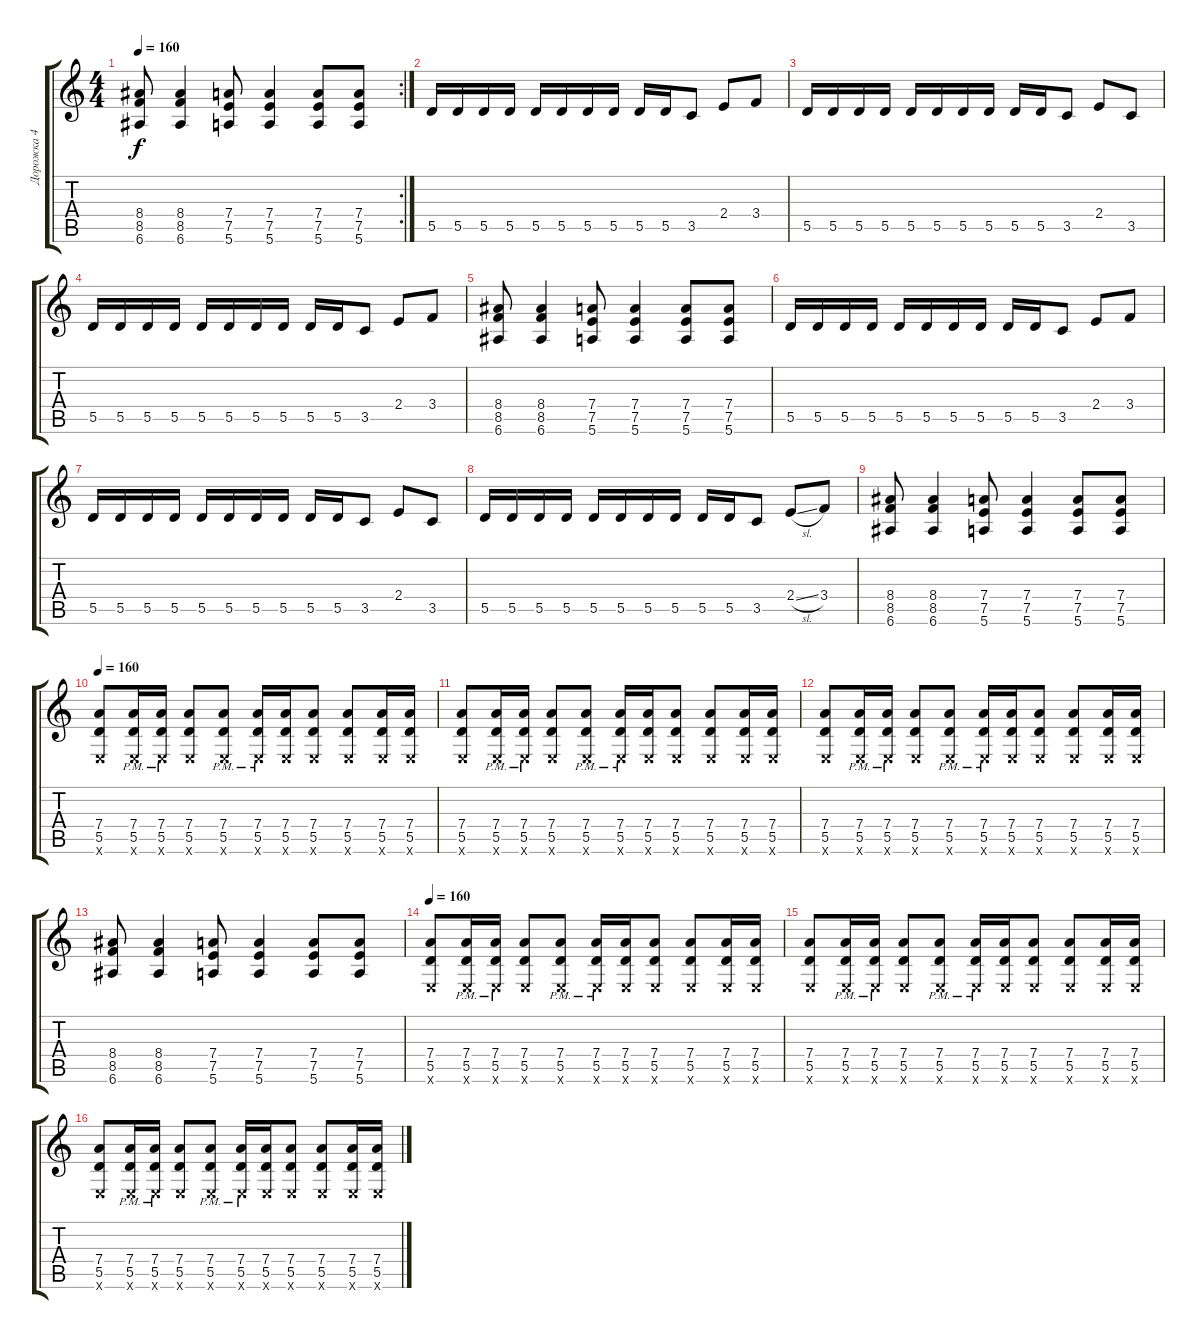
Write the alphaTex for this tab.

\track ("Дорожка 4" "Дорожка 4") {instrument acousticguitarsteel}
\staff {score tabs}
\tuning (E4 B3 G3 D3 A2 E2) {hide}
\rc 2
\ts (4 4)
\tempo 160
\clef g2
\ks c
(8.4 8.5 6.6).8{dy f} (8.4 8.5 6.6).4 (7.4 7.5 5.6).8 (7.4 7.5 5.6).4 (7.4 7.5 5.6).8 (7.4 7.5 5.6).8 |
5.5.16 5.5.16 5.5.16 5.5.16 5.5.16 5.5.16 5.5.16 5.5.16 5.5.16 5.5.16 3.5.8 2.4.8 3.4.8 |
5.5.16 5.5.16 5.5.16 5.5.16 5.5.16 5.5.16 5.5.16 5.5.16 5.5.16 5.5.16 3.5.8 2.4.8 3.5.8 |
5.5.16 5.5.16 5.5.16 5.5.16 5.5.16 5.5.16 5.5.16 5.5.16 5.5.16 5.5.16 3.5.8 2.4.8 3.4.8 |
(8.4 8.5 6.6).8 (8.4 8.5 6.6).4 (7.4 7.5 5.6).8 (7.4 7.5 5.6).4 (7.4 7.5 5.6).8 (7.4 7.5 5.6).8 |
5.5.16 5.5.16 5.5.16 5.5.16 5.5.16 5.5.16 5.5.16 5.5.16 5.5.16 5.5.16 3.5.8 2.4.8 3.4.8 |
5.5.16 5.5.16 5.5.16 5.5.16 5.5.16 5.5.16 5.5.16 5.5.16 5.5.16 5.5.16 3.5.8 2.4.8 3.5.8 |
5.5.16 5.5.16 5.5.16 5.5.16 5.5.16 5.5.16 5.5.16 5.5.16 5.5.16 5.5.16 3.5.8 2.4{sl}.8 3.4.8 |
(8.4 8.5 6.6).8 (8.4 8.5 6.6).4 (7.4 7.5 5.6).8 (7.4 7.5 5.6).4 (7.4 7.5 5.6).8 (7.4 7.5 5.6).8 |
\tempo 160
(7.4 5.5 0.6{x}).8 (7.4{pm} 5.5 0.6{x}).16 (7.4{pm} 5.5 0.6{x}).16 (7.4 5.5 0.6{x}).8 (7.4 5.5{pm} 0.6{x}).8 (7.4 5.5{pm} 0.6{x}).16 (7.4 5.5 0.6{x}).16 (7.4 5.5 0.6{x}).8 (7.4 5.5 0.6{x}).8 (7.4 5.5 0.6{x}).16 (7.4 5.5 0.6{x}).16 |
(7.4 5.5 0.6{x}).8 (7.4{pm} 5.5 0.6{x}).16 (7.4{pm} 5.5 0.6{x}).16 (7.4 5.5 0.6{x}).8 (7.4 5.5{pm} 0.6{x}).8 (7.4 5.5{pm} 0.6{x}).16 (7.4 5.5 0.6{x}).16 (7.4 5.5 0.6{x}).8 (7.4 5.5 0.6{x}).8 (7.4 5.5 0.6{x}).16 (7.4 5.5 0.6{x}).16 |
(7.4 5.5 0.6{x}).8 (7.4{pm} 5.5 0.6{x}).16 (7.4{pm} 5.5 0.6{x}).16 (7.4 5.5 0.6{x}).8 (7.4 5.5{pm} 0.6{x}).8 (7.4 5.5{pm} 0.6{x}).16 (7.4 5.5 0.6{x}).16 (7.4 5.5 0.6{x}).8 (7.4 5.5 0.6{x}).8 (7.4 5.5 0.6{x}).16 (7.4 5.5 0.6{x}).16 |
(8.4 8.5 6.6).8 (8.4 8.5 6.6).4 (7.4 7.5 5.6).8 (7.4 7.5 5.6).4 (7.4 7.5 5.6).8 (7.4 7.5 5.6).8 |
\tempo 160
(7.4 5.5 0.6{x}).8 (7.4{pm} 5.5 0.6{x}).16 (7.4{pm} 5.5 0.6{x}).16 (7.4 5.5 0.6{x}).8 (7.4 5.5{pm} 0.6{x}).8 (7.4 5.5{pm} 0.6{x}).16 (7.4 5.5 0.6{x}).16 (7.4 5.5 0.6{x}).8 (7.4 5.5 0.6{x}).8 (7.4 5.5 0.6{x}).16 (7.4 5.5 0.6{x}).16 |
(7.4 5.5 0.6{x}).8 (7.4{pm} 5.5 0.6{x}).16 (7.4{pm} 5.5 0.6{x}).16 (7.4 5.5 0.6{x}).8 (7.4 5.5{pm} 0.6{x}).8 (7.4 5.5{pm} 0.6{x}).16 (7.4 5.5 0.6{x}).16 (7.4 5.5 0.6{x}).8 (7.4 5.5 0.6{x}).8 (7.4 5.5 0.6{x}).16 (7.4 5.5 0.6{x}).16 |
(7.4 5.5 0.6{x}).8 (7.4{pm} 5.5 0.6{x}).16 (7.4{pm} 5.5 0.6{x}).16 (7.4 5.5 0.6{x}).8 (7.4 5.5{pm} 0.6{x}).8 (7.4 5.5{pm} 0.6{x}).16 (7.4 5.5 0.6{x}).16 (7.4 5.5 0.6{x}).8 (7.4 5.5 0.6{x}).8 (7.4 5.5 0.6{x}).16 (7.4 5.5 0.6{x}).16
